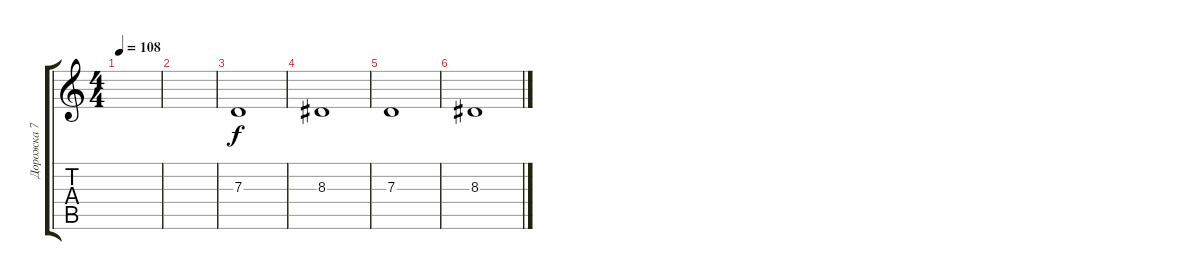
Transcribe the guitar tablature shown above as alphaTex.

\track ("Дорожка 7" "Дорожка 7") {instrument electricgrandpiano}
\staff {score tabs}
\tuning (E4 B3 G3 D3 A2 E2) {hide}
\ts (4 4)
\tempo 108
\clef g2
\ks c
|
|
7.3.1 |
8.3.1 |
7.3.1 |
8.3.1
